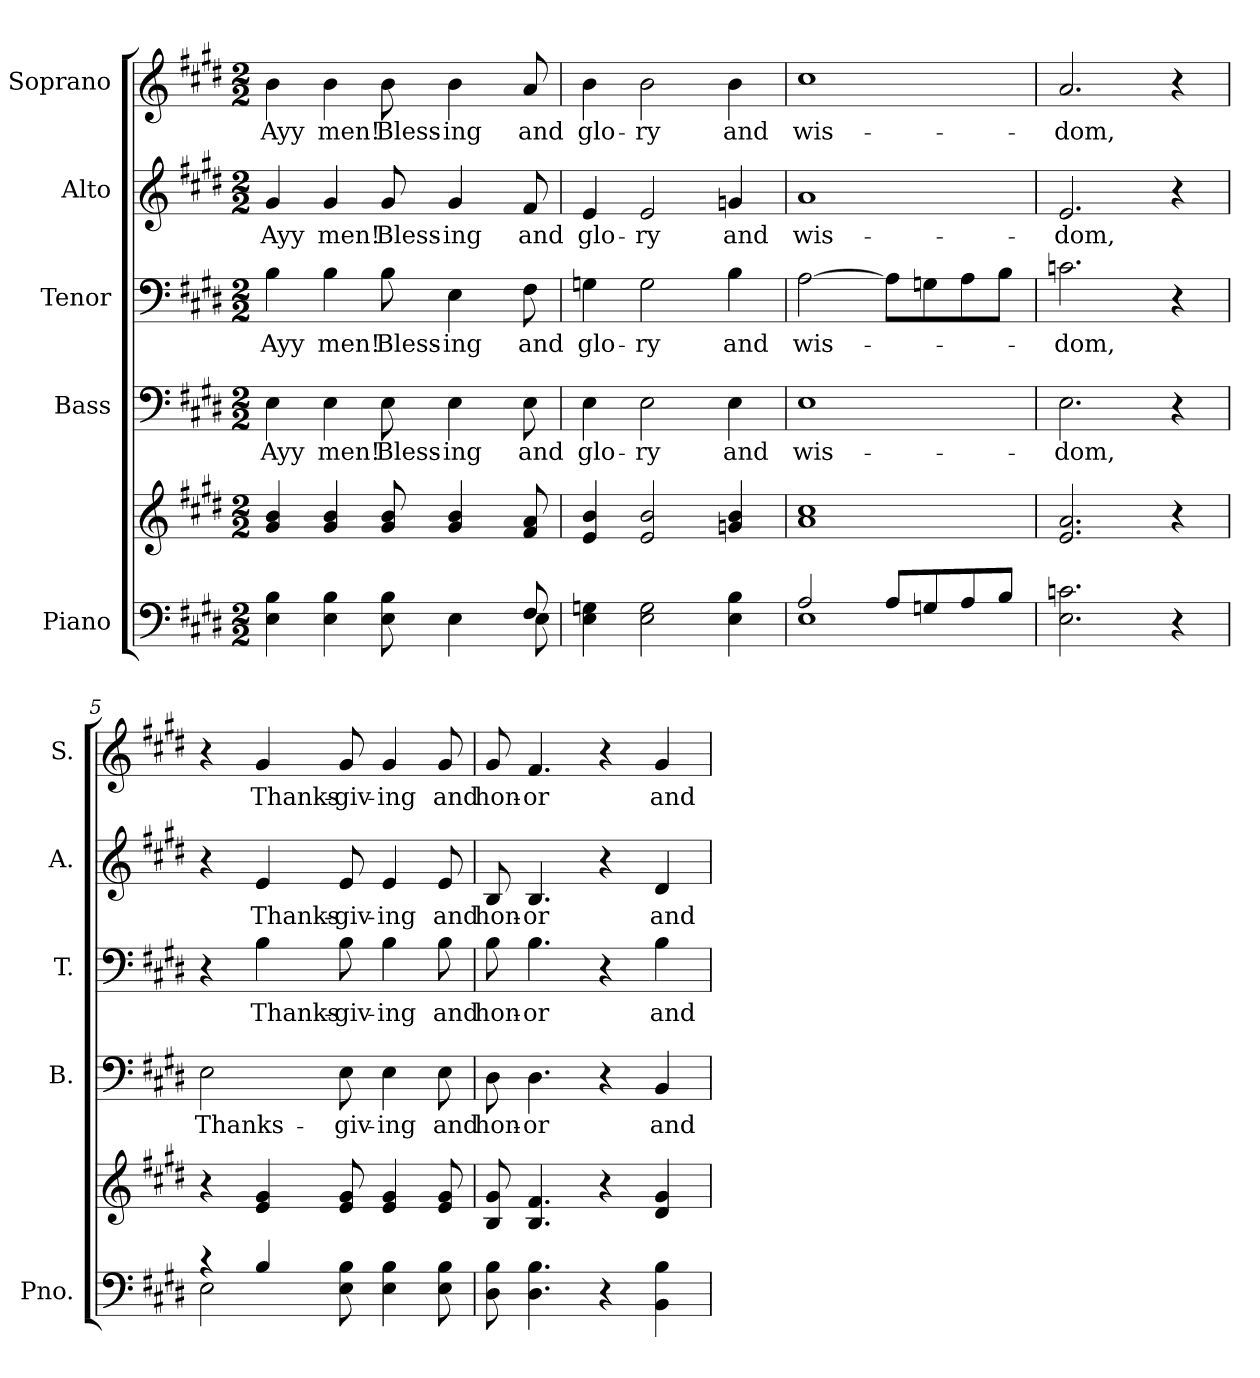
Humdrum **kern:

**kern	**kern	**kern	**text	**kern	**text	**kern	**text	**kern	**text
*part5	*part5	*part4	*part4	*part3	*part3	*part2	*part2	*part1	*part1
*staff6	*staff5	*staff4	*staff4	*staff3	*staff3	*staff2	*staff2	*staff1	*staff1
*I"Piano	*	*I"Bass	*	*I"Tenor	*	*I"Alto	*	*I"Soprano	*
*I'Pno.	*	*I'B.	*	*I'T.	*	*I'A.	*	*I'S.	*
!!LO:PB:g=z
*clefF4	*clefG2	*clefF4	*	*clefF4	*	*clefG2	*	*clefG2	*
*k[f#c#g#d#]	*k[f#c#g#d#]	*k[f#c#g#d#]	*	*k[f#c#g#d#]	*	*k[f#c#g#d#]	*	*k[f#c#g#d#]	*
*E:	*E:	*E:	*	*E:	*	*E:	*	*E:	*
*M2/2	*M2/2	*M2/2	*	*M2/2	*	*M2/2	*	*M2/2	*
*MM105	*MM105	*MM105	*	*MM105	*	*MM105	*	*MM105	*
=1	=1	=1	=1	=1	=1	=1	=1	=1	=1
*^	*	*	*	*	*	*	*	*	*
!	!	!	!	!LO:LY:b:color=#000000	!	!	!	!	!	!
!	!	!	!	!	!	!LO:LY:b:color=#000000	!	!	!	!
!	!	!	!	!	!	!	!	!LO:LY:b:color=#000000	!	!
!	!	!	!	!	!	!	!	!	!	!LO:LY:b:color=#000000
4Ei\ 4Bi	2ryy	4g#i/ 4bi	4Ei\	Ayy	4Bi\	Ayy	4g#i/	Ayy	4bi\	Ayy
!	!	!	!	!LO:LY:b:color=#000000	!	!	!	!	!	!
!	!	!	!	!	!	!LO:LY:b:color=#000000	!	!	!	!
!	!	!	!	!	!	!	!	!LO:LY:b:color=#000000	!	!
!	!	!	!	!	!	!	!	!	!	!LO:LY:b:color=#000000
4Ei\ 4Bi	.	4g#i/ 4bi	4Ei\	men!	4Bi\	men!	4g#i/	men!	4bi\	men!
!	!	!	!	!LO:LY:b:color=#000000	!	!	!	!	!	!
!	!	!	!	!	!	!LO:LY:b:color=#000000	!	!	!	!
!	!	!	!	!	!	!	!	!LO:LY:b:color=#000000	!	!
!	!	!	!	!	!	!	!	!	!	!LO:LY:b:color=#000000
8Ei\ 8Bi	4ryy	8g#i/ 8bi	8Ei\	Bless-	8Bi\	Bless-	8g#i/	Bless-	8bi\	Bless-
!	!	!	!	!LO:LY:b:color=#000000	!	!	!	!	!	!
!	!	!	!	!	!	!LO:LY:b:color=#000000	!	!	!	!
!	!	!	!	!	!	!	!	!LO:LY:b:color=#000000	!	!
!	!	!	!	!	!	!	!	!	!	!LO:LY:b:color=#000000
4Ei\	.	4g#i/ 4bi	4Ei\	-ing	4Ei\	-ing	4g#i/	-ing	4bi\	-ing
.	8ryy	.	.	.	.	.	.	.	.	.
!	!	!	!	!LO:LY:b:color=#000000	!	!	!	!	!	!
!	!	!	!	!	!	!LO:LY:b:color=#000000	!	!	!	!
!	!	!	!	!	!	!	!	!LO:LY:b:color=#000000	!	!
!	!	!	!	!	!	!	!	!	!	!LO:LY:b:color=#000000
8F#i/	8Ei\	8f#i/ 8ai	8Ei\	and	8F#i\	and	8f#i/	and	8ai/	and
*v	*v	*	*	*	*	*	*	*	*	*
=2	=2	=2	=2	=2	=2	=2	=2	=2	=2
*^	*	*	*	*	*	*	*	*	*
!	!	!	!	!LO:LY:b:color=#000000	!	!	!	!	!	!
*v	*v	*	*	*	*	*	*	*	*	*
*^	*	*	*	*	*	*	*	*	*
!	!	!	!	!	!	!LO:LY:b:color=#000000	!	!	!	!
*v	*v	*	*	*	*	*	*	*	*	*
*^	*	*	*	*	*	*	*	*	*
!	!	!	!	!	!	!	!	!LO:LY:b:color=#000000	!	!
*v	*v	*	*	*	*	*	*	*	*	*
*^	*	*	*	*	*	*	*	*	*
!	!	!	!	!	!	!	!	!	!	!LO:LY:b:color=#000000
*v	*v	*	*	*	*	*	*	*	*	*
4Ei\ 4Gni	4ei/ 4bi	4Ei\	glo-	4Gni\	glo-	4ei/	glo-	4bi\	glo-
!	!	!	!LO:LY:b:color=#000000	!	!	!	!	!	!
!	!	!	!	!	!LO:LY:b:color=#000000	!	!	!	!
!	!	!	!	!	!	!	!LO:LY:b:color=#000000	!	!
!	!	!	!	!	!	!	!	!	!LO:LY:b:color=#000000
2Ei\ 2Gi	2ei/ 2bi	2Ei\	-ry	2Gi\	-ry	2ei/	-ry	2bi\	-ry
!	!	!	!LO:LY:b:color=#000000	!	!	!	!	!	!
!	!	!	!	!	!LO:LY:b:color=#000000	!	!	!	!
!	!	!	!	!	!	!	!LO:LY:b:color=#000000	!	!
!	!	!	!	!	!	!	!	!	!LO:LY:b:color=#000000
4Ei\ 4Bi	4gni/ 4bi	4Ei\	and	4Bi\	and	4gni/	and	4bi\	and
=3	=3	=3	=3	=3	=3	=3	=3	=3	=3
*^	*	*	*	*	*	*	*	*	*
!	!	!	!	!LO:LY:b:color=#000000	!	!	!	!	!	!
!	!	!	!	!	!	!LO:LY:b:color=#000000	!	!	!	!
!	!	!	!	!	!	!	!	!LO:LY:b:color=#000000	!	!
!	!	!	!	!	!	!	!	!	!	!LO:LY:b:color=#000000
2Ai/	1Ei	1ai 1cc#i	1Ei	wis-	[>2Ai\	wis-	1ai	wis-	1cc#i	wis-
8Ai/L	.	.	.	.	8Ai\L]	.	.	.	.	.
8Gni/	.	.	.	.	8Gni\	.	.	.	.	.
8Ai/	.	.	.	.	8Ai\	.	.	.	.	.
8Bi/J	.	.	.	.	8Bi\J	.	.	.	.	.
*v	*v	*	*	*	*	*	*	*	*	*
=4	=4	=4	=4	=4	=4	=4	=4	=4	=4
!	!	!	!LO:LY:b:color=#000000	!	!	!	!	!	!
!	!	!	!	!	!LO:LY:b:color=#000000	!	!	!	!
!	!	!	!	!	!	!	!LO:LY:b:color=#000000	!	!
!	!	!	!	!	!	!	!	!	!LO:LY:b:color=#000000
2.Ei\ 2.cni	2.ei/ 2.ai	2.Ei\	-dom,	2.cni\	-dom,	2.ei/	-dom,	2.ai/	-dom,
4r	4r	4r	.	4r	.	4r	.	4r	.
!!LO:PB:g=z
=5	=5	=5	=5	=5	=5	=5	=5	=5	=5
*^	*	*	*	*	*	*	*	*	*
!	!	!	!	!LO:LY:b:color=#000000	!	!	!	!	!	!
*	*	*	*	*	*^	*	*	*	*	*
4r	2Ei\	4r	2Ei\	Thanks-	4r	2ryy	.	4r	.	4r	.
!	!	!	!	!	!	!	!LO:LY:b:color=#000000	!	!	!	!
!	!	!	!	!	!	!	!	!	!LO:LY:b:color=#000000	!	!
!	!	!	!	!	!	!	!	!	!	!	!LO:LY:b:color=#000000
4Bi/	.	4ei/ 4g#i	.	.	4Bi\	.	Thanks-	4ei/	Thanks-	4g#i/	Thanks-
!	!	!	!	!LO:LY:b:color=#000000	!	!	!	!	!	!	!
!	!	!	!	!	!	!	!LO:LY:b:color=#000000	!	!	!	!
!	!	!	!	!	!	!	!	!	!LO:LY:b:color=#000000	!	!
!	!	!	!	!	!	!	!	!	!	!	!LO:LY:b:color=#000000
8Ei\ 8Bi	2ryy	8ei/ 8g#i	8Ei\	-giv-	8Bi\	2ryy	-giv-	8ei/	-giv-	8g#i/	-giv-
!	!	!	!	!LO:LY:b:color=#000000	!	!	!	!	!	!	!
!	!	!	!	!	!	!	!LO:LY:b:color=#000000	!	!	!	!
!	!	!	!	!	!	!	!	!	!LO:LY:b:color=#000000	!	!
!	!	!	!	!	!	!	!	!	!	!	!LO:LY:b:color=#000000
4Ei\ 4Bi	.	4ei/ 4g#i	4Ei\	-ing	4Bi\	.	-ing	4ei/	-ing	4g#i/	-ing
!	!	!	!	!LO:LY:b:color=#000000	!	!	!	!	!	!	!
!	!	!	!	!	!	!	!LO:LY:b:color=#000000	!	!	!	!
!	!	!	!	!	!	!	!	!	!LO:LY:b:color=#000000	!	!
!	!	!	!	!	!	!	!	!	!	!	!LO:LY:b:color=#000000
8Ei\ 8Bi	.	8ei/ 8g#i	8Ei\	and	8Bi\	.	and	8ei/	and	8g#i/	and
*v	*v	*	*	*	*v	*v	*	*	*	*	*
=6	=6	=6	=6	=6	=6	=6	=6	=6	=6
!	!	!	!LO:LY:b:color=#000000	!	!	!	!	!	!
!	!	!	!	!	!LO:LY:b:color=#000000	!	!	!	!
!	!	!	!	!	!	!	!LO:LY:b:color=#000000	!	!
!	!	!	!	!	!	!	!	!	!LO:LY:b:color=#000000
8D#i\ 8Bi	8Bi/ 8g#i	8D#i\	hon-	8Bi\	hon-	8Bi/	hon-	8g#i/	hon-
!	!	!	!LO:LY:b:color=#000000	!	!	!	!	!	!
!	!	!	!	!	!LO:LY:b:color=#000000	!	!	!	!
!	!	!	!	!	!	!	!LO:LY:b:color=#000000	!	!
!	!	!	!	!	!	!	!	!	!LO:LY:b:color=#000000
4.D#i\ 4.Bi	4.Bi/ 4.f#i	4.D#i\	-or	4.Bi\	-or	4.Bi/	-or	4.f#i/	-or
4r	4r	4r	.	4r	.	4r	.	4r	.
!	!	!	!LO:LY:b:color=#000000	!	!	!	!	!	!
!	!	!	!	!	!LO:LY:b:color=#000000	!	!	!	!
!	!	!	!	!	!	!	!LO:LY:b:color=#000000	!	!
!	!	!	!	!	!	!	!	!	!LO:LY:b:color=#000000
4BBi\ 4Bi	4d#i/ 4g#i	4BBi/	and	4Bi\	and	4d#i/	and	4g#i/	and
=	=	=	=	=	=	=	=	=	=
*-	*-	*-	*-	*-	*-	*-	*-	*-	*-
